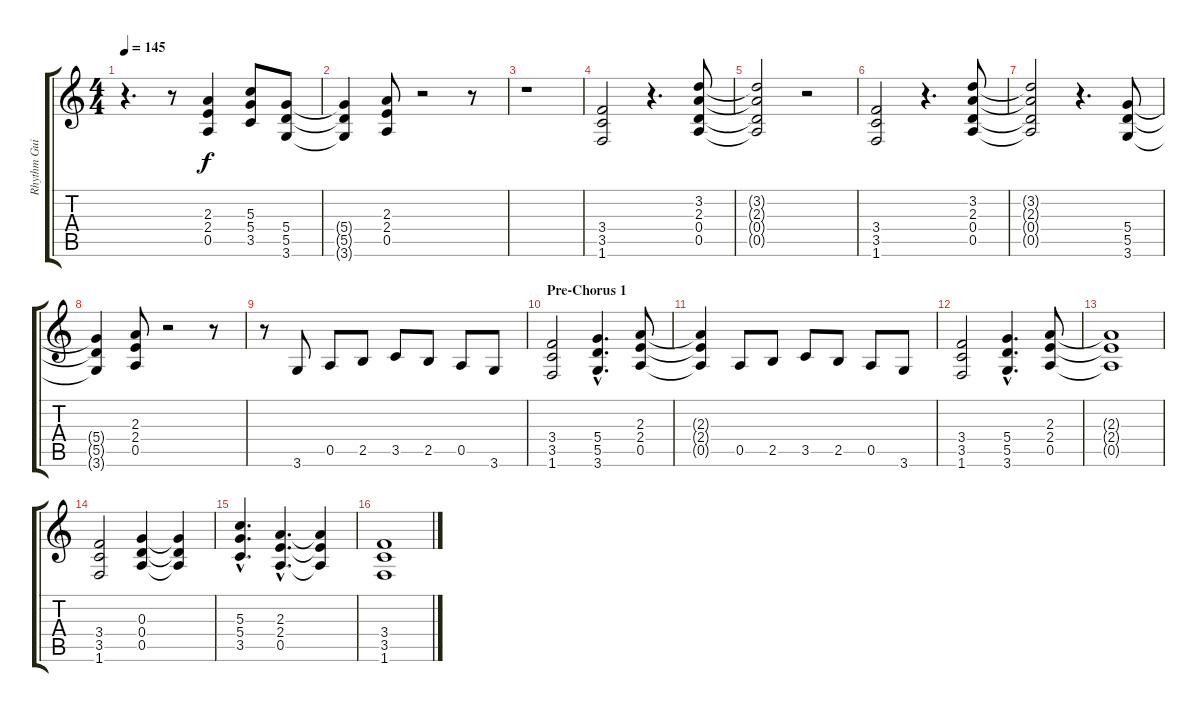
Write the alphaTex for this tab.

\track ("Rhythm Guitar 1" "Rhythm Gui") {instrument distortionguitar}
\staff {score tabs}
\tuning (E4 B3 G3 D3 A2 E2) {hide}
\ts (4 4)
\tempo 145
\clef g2
\ks c
r.4{d dy f} r.8 (2.3 2.4 0.5).4 (5.3 5.4 3.5).8 (5.4 5.5 3.6).8 |
(5.4{t} 5.5{t} 3.6{t}).4 (2.3 2.4 0.5).8 r.2 r.8 |
r.1 |
(3.4 3.5 1.6).2 r.4{d} (3.2 2.3 0.4 0.5).8 |
(3.2{t} 2.3{t} 0.4{t} 0.5{t}).2 r.2 |
(3.4 3.5 1.6).2 r.4{d} (3.2 2.3 0.4 0.5).8 |
(3.2{t} 2.3{t} 0.4{t} 0.5{t}).2 r.4{d} (5.4 5.5 3.6).8 |
(5.4{t} 5.5{t} 3.6{t}).4 (2.3 2.4 0.5).8 r.2 r.8 |
r.8 3.6.8 0.5.8 2.5.8 3.5.8 2.5.8 0.5.8 3.6.8 |
\section ("" "Pre-Chorus 1")
(3.4 3.5 1.6).2 (5.4{hac} 5.5{hac} 3.6{hac}).4{d} (2.3 2.4 0.5).8 |
(2.3{t} 2.4{t} 0.5{t}).4 0.5.8 2.5.8 3.5.8 2.5.8 0.5.8 3.6.8 |
(3.4 3.5 1.6).2 (5.4{hac} 5.5{hac} 3.6{hac}).4{d} (2.3 2.4 0.5).8 |
(2.3{t} 2.4{t} 0.5{t}).1 |
(3.4 3.5 1.6).2 (0.3 0.4 0.5).4 (0.3{t} 0.4{t} 0.5{t}).4 |
(5.3{hac} 5.4{hac} 3.5{hac}).4{d} (2.3{hac} 2.4{hac} 0.5{hac}).4{d} (2.3{t} 2.4{t} 0.5{t}).4 |
(3.4 3.5 1.6).1
